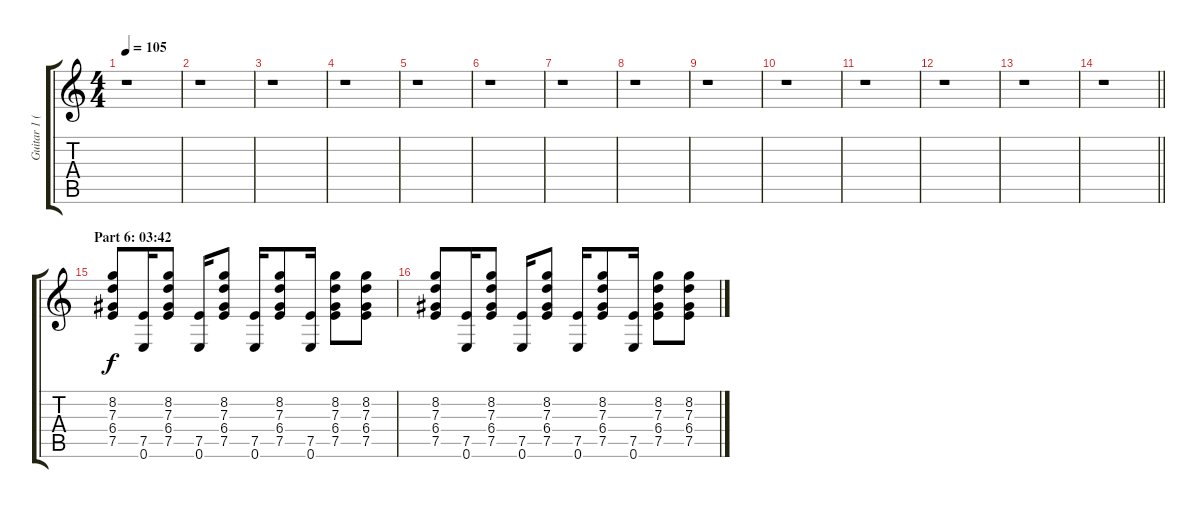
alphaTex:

\track ("Guitar 1 (Overdrive)" "Guitar 1 (") {instrument overdrivenguitar}
\staff {score tabs}
\tuning (E4 B3 G3 D3 A2 E2) {hide}
\ts (4 4)
\tempo 105
\clef g2
\ks c
r.1{dy f} |
r.1 |
r.1 |
r.1 |
r.1 |
r.1 |
r.1 |
r.1 |
r.1 |
r.1 |
r.1 |
r.1 |
r.1 |
\barLineRight lightlight
r.1 |
\section ("" "Part 6: 03:42")
(8.2 7.3 6.4 7.5).8 (7.5 0.6).16 (8.2 7.3 6.4 7.5).8 (7.5 0.6).16 (8.2 7.3 6.4 7.5).8 (7.5 0.6).16 (8.2 7.3 6.4 7.5).8 (7.5 0.6).16 (8.2 7.3 6.4 7.5).8 (8.2 7.3 6.4 7.5).8 |
(8.2 7.3 6.4 7.5).8 (7.5 0.6).16 (8.2 7.3 6.4 7.5).8 (7.5 0.6).16 (8.2 7.3 6.4 7.5).8 (7.5 0.6).16 (8.2 7.3 6.4 7.5).8 (7.5 0.6).16 (8.2 7.3 6.4 7.5).8 (8.2 7.3 6.4 7.5).8
